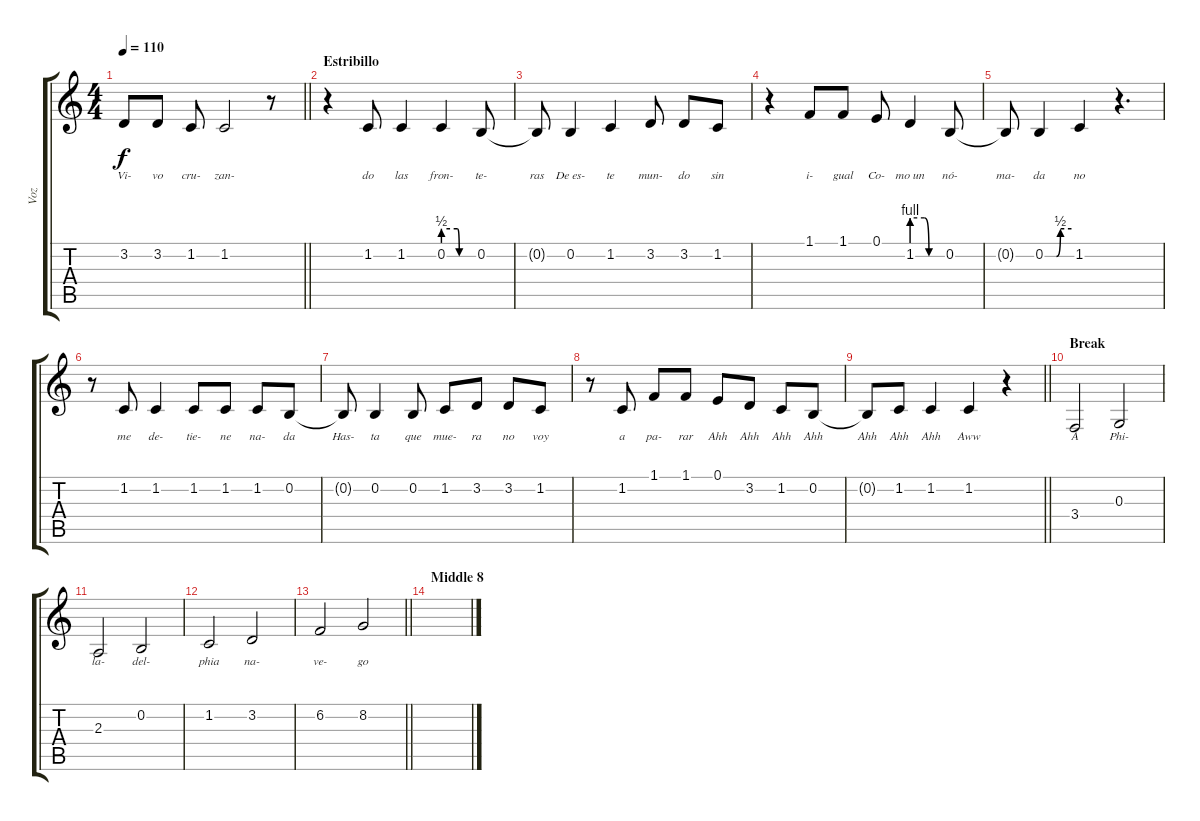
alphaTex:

\track ("Voz" "Voz") {instrument altosax}
\staff {score tabs}
\tuning (E4 B3 G3 D3 A2 E2) {hide}
\ts (4 4)
\tempo 110
\clef g2
\barLineRight lightlight
\ks c
3.2.8{lyrics (0 "Vi-") lyrics (1 "") lyrics (2 "") lyrics (3 "") lyrics (4 "") dy f} 3.2.8{lyrics (0 "vo") lyrics (1 "") lyrics (2 "") lyrics (3 "") lyrics (4 "")} 1.2.8{lyrics (0 "cru-") lyrics (1 "") lyrics (2 "") lyrics (3 "") lyrics (4 "")} 1.2.2{lyrics (0 "zan-") lyrics (1 "") lyrics (2 "") lyrics (3 "") lyrics (4 "")} r.8 |
\section ("" "Estribillo")
r.4 1.2.8{lyrics (0 "do") lyrics (1 "") lyrics (2 "") lyrics (3 "") lyrics (4 "")} 1.2.4{lyrics (0 "las") lyrics (1 "") lyrics (2 "") lyrics (3 "") lyrics (4 "")} 0.2{be (custom 0 2 28 2 32 0 60 0)}.4{lyrics (0 "fron-") lyrics (1 "") lyrics (2 "") lyrics (3 "") lyrics (4 "")} 0.2.8{lyrics (0 "te-") lyrics (1 "") lyrics (2 "") lyrics (3 "") lyrics (4 "")} |
0.2{t}.8{lyrics (0 "ras") lyrics (1 "") lyrics (2 "") lyrics (3 "") lyrics (4 "")} 0.2.4{lyrics (0 "De es-") lyrics (1 "") lyrics (2 "") lyrics (3 "") lyrics (4 "")} 1.2.4{lyrics (0 "te") lyrics (1 "") lyrics (2 "") lyrics (3 "") lyrics (4 "")} 3.2.8{lyrics (0 "mun-") lyrics (1 "") lyrics (2 "") lyrics (3 "") lyrics (4 "")} 3.2.8{lyrics (0 "do") lyrics (1 "") lyrics (2 "") lyrics (3 "") lyrics (4 "")} 1.2.8{lyrics (0 "sin") lyrics (1 "") lyrics (2 "") lyrics (3 "") lyrics (4 "")} |
r.4 1.1.8{lyrics (0 "i-") lyrics (1 "") lyrics (2 "") lyrics (3 "") lyrics (4 "")} 1.1.8{lyrics (0 "gual") lyrics (1 "") lyrics (2 "") lyrics (3 "") lyrics (4 "")} 0.1.8{lyrics (0 "Co-") lyrics (1 "") lyrics (2 "") lyrics (3 "") lyrics (4 "")} 1.2{be (custom 0 4 25 4 34 0 60 0)}.4{lyrics (0 "mo un") lyrics (1 "") lyrics (2 "") lyrics (3 "") lyrics (4 "")} 0.2.8{lyrics (0 "nó-") lyrics (1 "") lyrics (2 "") lyrics (3 "") lyrics (4 "")} |
0.2{t}.8{lyrics (0 "ma-") lyrics (1 "") lyrics (2 "") lyrics (3 "") lyrics (4 "")} 0.2{be (custom 0 0 26 0 35 2 60 2)}.4{lyrics (0 "da") lyrics (1 "") lyrics (2 "") lyrics (3 "") lyrics (4 "")} 1.2.4{lyrics (0 "no") lyrics (1 "") lyrics (2 "") lyrics (3 "") lyrics (4 "")} r.4{d} |
r.8 1.2.8{lyrics (0 "me") lyrics (1 "") lyrics (2 "") lyrics (3 "") lyrics (4 "")} 1.2.4{lyrics (0 "de-") lyrics (1 "") lyrics (2 "") lyrics (3 "") lyrics (4 "")} 1.2.8{lyrics (0 "tie-") lyrics (1 "") lyrics (2 "") lyrics (3 "") lyrics (4 "")} 1.2.8{lyrics (0 "ne") lyrics (1 "") lyrics (2 "") lyrics (3 "") lyrics (4 "")} 1.2.8{lyrics (0 "na-") lyrics (1 "") lyrics (2 "") lyrics (3 "") lyrics (4 "")} 0.2.8{lyrics (0 "da") lyrics (1 "") lyrics (2 "") lyrics (3 "") lyrics (4 "")} |
0.2{t}.8{lyrics (0 "Has-") lyrics (1 "") lyrics (2 "") lyrics (3 "") lyrics (4 "")} 0.2.4{lyrics (0 "ta") lyrics (1 "") lyrics (2 "") lyrics (3 "") lyrics (4 "")} 0.2.8{lyrics (0 "que") lyrics (1 "") lyrics (2 "") lyrics (3 "") lyrics (4 "")} 1.2.8{lyrics (0 "mue-") lyrics (1 "") lyrics (2 "") lyrics (3 "") lyrics (4 "")} 3.2.8{lyrics (0 "ra") lyrics (1 "") lyrics (2 "") lyrics (3 "") lyrics (4 "")} 3.2.8{lyrics (0 "no") lyrics (1 "") lyrics (2 "") lyrics (3 "") lyrics (4 "")} 1.2.8{lyrics (0 "voy") lyrics (1 "") lyrics (2 "") lyrics (3 "") lyrics (4 "")} |
r.8 1.2.8{lyrics (0 "a") lyrics (1 "") lyrics (2 "") lyrics (3 "") lyrics (4 "")} 1.1.8{lyrics (0 "pa-") lyrics (1 "") lyrics (2 "") lyrics (3 "") lyrics (4 "")} 1.1.8{lyrics (0 "rar") lyrics (1 "") lyrics (2 "") lyrics (3 "") lyrics (4 "")} 0.1.8{lyrics (0 "Ahh") lyrics (1 "") lyrics (2 "") lyrics (3 "") lyrics (4 "")} 3.2.8{lyrics (0 "Ahh") lyrics (1 "") lyrics (2 "") lyrics (3 "") lyrics (4 "")} 1.2.8{lyrics (0 "Ahh") lyrics (1 "") lyrics (2 "") lyrics (3 "") lyrics (4 "")} 0.2.8{lyrics (0 "Ahh") lyrics (1 "") lyrics (2 "") lyrics (3 "") lyrics (4 "")} |
\barLineRight lightlight
0.2{t}.8{lyrics (0 "Ahh") lyrics (1 "") lyrics (2 "") lyrics (3 "") lyrics (4 "")} 1.2.8{lyrics (0 "Ahh") lyrics (1 "") lyrics (2 "") lyrics (3 "") lyrics (4 "")} 1.2.4{lyrics (0 "Ahh") lyrics (1 "") lyrics (2 "") lyrics (3 "") lyrics (4 "")} 1.2.4{lyrics (0 "Aww") lyrics (1 "") lyrics (2 "") lyrics (3 "") lyrics (4 "")} r.4 |
\section ("" "Break")
3.4.2{lyrics (0 "A") lyrics (1 "") lyrics (2 "") lyrics (3 "") lyrics (4 "")} 0.3.2{lyrics (0 "Phi-") lyrics (1 "") lyrics (2 "") lyrics (3 "") lyrics (4 "")} |
2.3.2{lyrics (0 "la-") lyrics (1 "") lyrics (2 "") lyrics (3 "") lyrics (4 "")} 0.2.2{lyrics (0 "del-") lyrics (1 "") lyrics (2 "") lyrics (3 "") lyrics (4 "")} |
1.2.2{lyrics (0 "phia") lyrics (1 "") lyrics (2 "") lyrics (3 "") lyrics (4 "")} 3.2.2{lyrics (0 "na-") lyrics (1 "") lyrics (2 "") lyrics (3 "") lyrics (4 "")} |
\barLineRight lightlight
6.2.2{lyrics (0 "ve-") lyrics (1 "") lyrics (2 "") lyrics (3 "") lyrics (4 "")} 8.2.2{lyrics (0 "go") lyrics (1 "") lyrics (2 "") lyrics (3 "") lyrics (4 "")} |
\section ("" "Middle 8")
